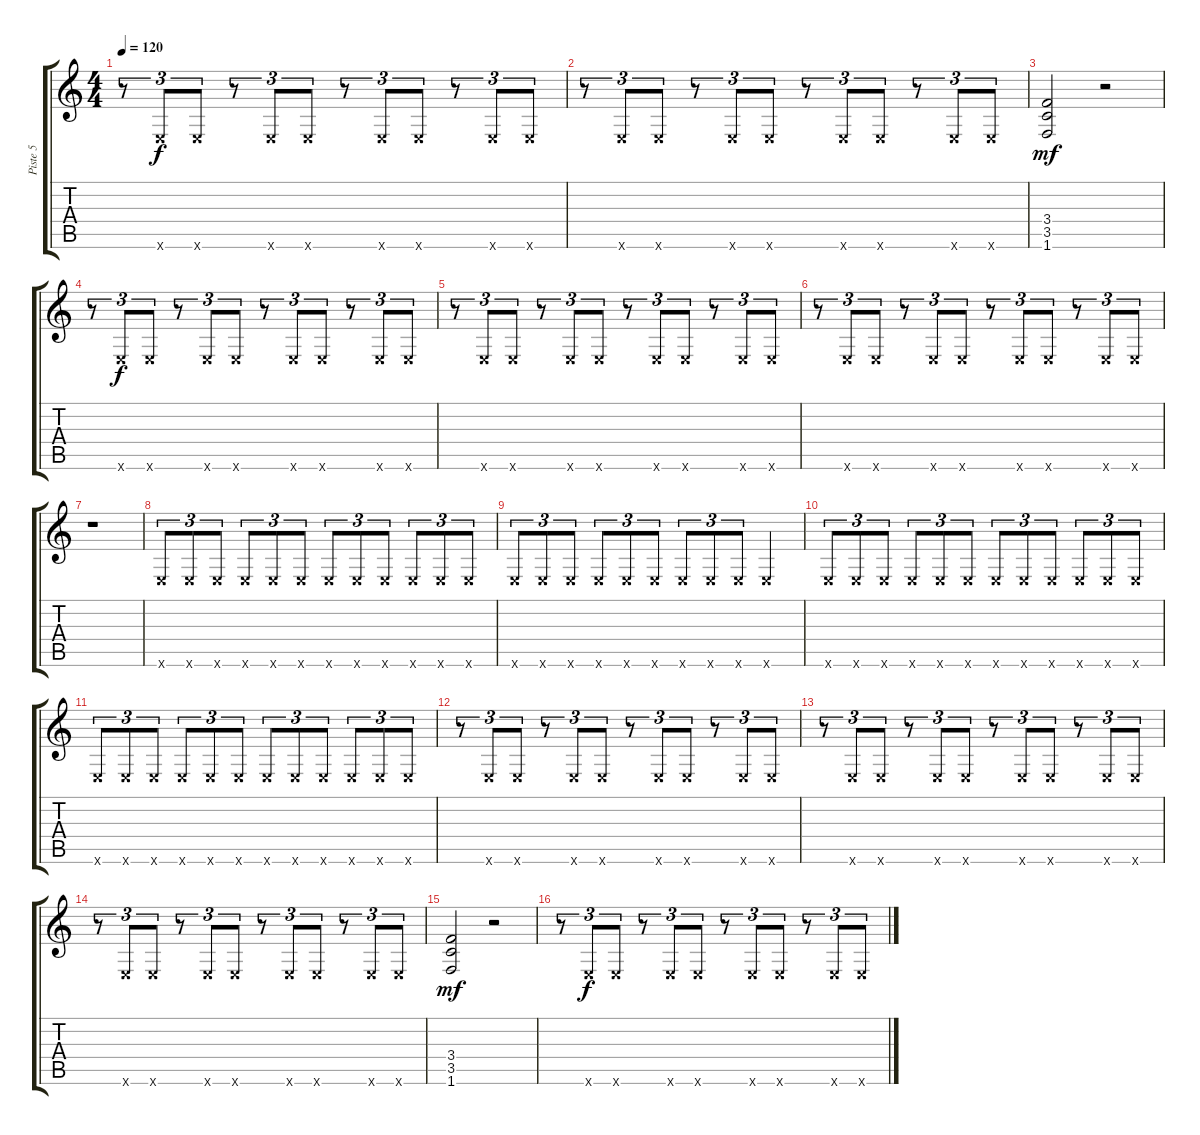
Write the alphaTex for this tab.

\track ("Piste 5" "Piste 5") {instrument overdrivenguitar}
\staff {score tabs}
\tuning (E4 B3 G3 D3 A2 E2) {hide}
\ts (4 4)
\tempo 120
\clef g2
\ks c
r.8{tu (3 2) dy f} 0.6{x}.8{tu (3 2)} 0.6{x}.8{tu (3 2)} r.8{tu (3 2)} 0.6{x}.8{tu (3 2)} 0.6{x}.8{tu (3 2)} r.8{tu (3 2)} 0.6{x}.8{tu (3 2)} 0.6{x}.8{tu (3 2)} r.8{tu (3 2)} 0.6{x}.8{tu (3 2)} 0.6{x}.8{tu (3 2)} |
r.8{tu (3 2)} 0.6{x}.8{tu (3 2)} 0.6{x}.8{tu (3 2)} r.8{tu (3 2)} 0.6{x}.8{tu (3 2)} 0.6{x}.8{tu (3 2)} r.8{tu (3 2)} 0.6{x}.8{tu (3 2)} 0.6{x}.8{tu (3 2)} r.8{tu (3 2)} 0.6{x}.8{tu (3 2)} 0.6{x}.8{tu (3 2)} |
(3.4 3.5 1.6).2{dy mf} r.2 |
r.8{tu (3 2)} 0.6{x}.8{tu (3 2) dy f} 0.6{x}.8{tu (3 2)} r.8{tu (3 2)} 0.6{x}.8{tu (3 2)} 0.6{x}.8{tu (3 2)} r.8{tu (3 2)} 0.6{x}.8{tu (3 2)} 0.6{x}.8{tu (3 2)} r.8{tu (3 2)} 0.6{x}.8{tu (3 2)} 0.6{x}.8{tu (3 2)} |
r.8{tu (3 2)} 0.6{x}.8{tu (3 2)} 0.6{x}.8{tu (3 2)} r.8{tu (3 2)} 0.6{x}.8{tu (3 2)} 0.6{x}.8{tu (3 2)} r.8{tu (3 2)} 0.6{x}.8{tu (3 2)} 0.6{x}.8{tu (3 2)} r.8{tu (3 2)} 0.6{x}.8{tu (3 2)} 0.6{x}.8{tu (3 2)} |
r.8{tu (3 2)} 0.6{x}.8{tu (3 2)} 0.6{x}.8{tu (3 2)} r.8{tu (3 2)} 0.6{x}.8{tu (3 2)} 0.6{x}.8{tu (3 2)} r.8{tu (3 2)} 0.6{x}.8{tu (3 2)} 0.6{x}.8{tu (3 2)} r.8{tu (3 2)} 0.6{x}.8{tu (3 2)} 0.6{x}.8{tu (3 2)} |
r.1 |
0.6{x}.8{tu (3 2)} 0.6{x}.8{tu (3 2)} 0.6{x}.8{tu (3 2)} 0.6{x}.8{tu (3 2)} 0.6{x}.8{tu (3 2)} 0.6{x}.8{tu (3 2)} 0.6{x}.8{tu (3 2)} 0.6{x}.8{tu (3 2)} 0.6{x}.8{tu (3 2)} 0.6{x}.8{tu (3 2)} 0.6{x}.8{tu (3 2)} 0.6{x}.8{tu (3 2)} |
0.6{x}.8{tu (3 2)} 0.6{x}.8{tu (3 2)} 0.6{x}.8{tu (3 2)} 0.6{x}.8{tu (3 2)} 0.6{x}.8{tu (3 2)} 0.6{x}.8{tu (3 2)} 0.6{x}.8{tu (3 2)} 0.6{x}.8{tu (3 2)} 0.6{x}.8{tu (3 2)} 0.6{x}.4 |
0.6{x}.8{tu (3 2)} 0.6{x}.8{tu (3 2)} 0.6{x}.8{tu (3 2)} 0.6{x}.8{tu (3 2)} 0.6{x}.8{tu (3 2)} 0.6{x}.8{tu (3 2)} 0.6{x}.8{tu (3 2)} 0.6{x}.8{tu (3 2)} 0.6{x}.8{tu (3 2)} 0.6{x}.8{tu (3 2)} 0.6{x}.8{tu (3 2)} 0.6{x}.8{tu (3 2)} |
0.6{x}.8{tu (3 2)} 0.6{x}.8{tu (3 2)} 0.6{x}.8{tu (3 2)} 0.6{x}.8{tu (3 2)} 0.6{x}.8{tu (3 2)} 0.6{x}.8{tu (3 2)} 0.6{x}.8{tu (3 2)} 0.6{x}.8{tu (3 2)} 0.6{x}.8{tu (3 2)} 0.6{x}.8{tu (3 2)} 0.6{x}.8{tu (3 2)} 0.6{x}.8{tu (3 2)} |
r.8{tu (3 2)} 0.6{x}.8{tu (3 2)} 0.6{x}.8{tu (3 2)} r.8{tu (3 2)} 0.6{x}.8{tu (3 2)} 0.6{x}.8{tu (3 2)} r.8{tu (3 2)} 0.6{x}.8{tu (3 2)} 0.6{x}.8{tu (3 2)} r.8{tu (3 2)} 0.6{x}.8{tu (3 2)} 0.6{x}.8{tu (3 2)} |
r.8{tu (3 2)} 0.6{x}.8{tu (3 2)} 0.6{x}.8{tu (3 2)} r.8{tu (3 2)} 0.6{x}.8{tu (3 2)} 0.6{x}.8{tu (3 2)} r.8{tu (3 2)} 0.6{x}.8{tu (3 2)} 0.6{x}.8{tu (3 2)} r.8{tu (3 2)} 0.6{x}.8{tu (3 2)} 0.6{x}.8{tu (3 2)} |
r.8{tu (3 2)} 0.6{x}.8{tu (3 2)} 0.6{x}.8{tu (3 2)} r.8{tu (3 2)} 0.6{x}.8{tu (3 2)} 0.6{x}.8{tu (3 2)} r.8{tu (3 2)} 0.6{x}.8{tu (3 2)} 0.6{x}.8{tu (3 2)} r.8{tu (3 2)} 0.6{x}.8{tu (3 2)} 0.6{x}.8{tu (3 2)} |
(3.4 3.5 1.6).2{dy mf} r.2 |
r.8{tu (3 2)} 0.6{x}.8{tu (3 2) dy f} 0.6{x}.8{tu (3 2)} r.8{tu (3 2)} 0.6{x}.8{tu (3 2)} 0.6{x}.8{tu (3 2)} r.8{tu (3 2)} 0.6{x}.8{tu (3 2)} 0.6{x}.8{tu (3 2)} r.8{tu (3 2)} 0.6{x}.8{tu (3 2)} 0.6{x}.8{tu (3 2)}
